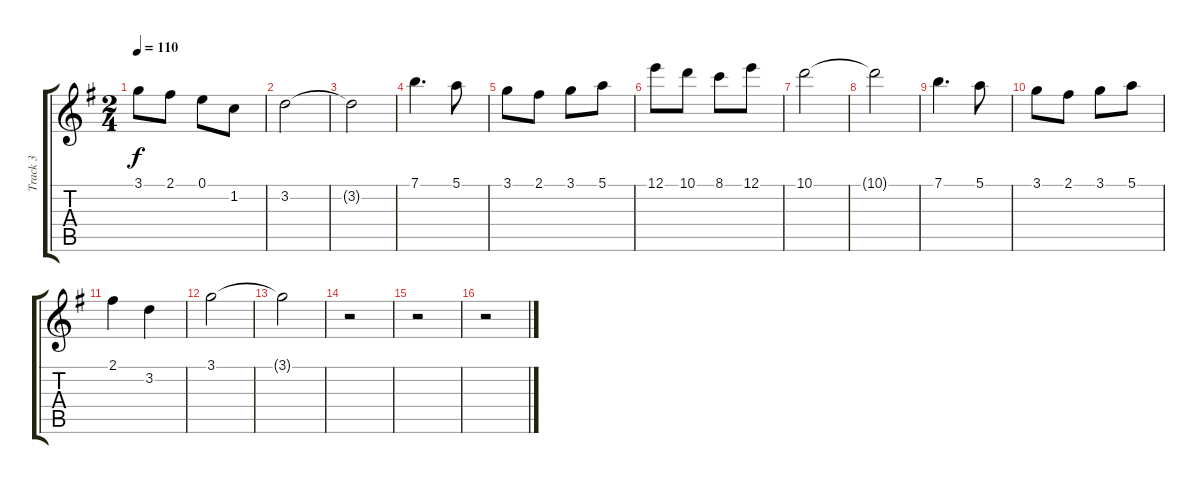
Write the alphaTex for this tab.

\track ("Track 3" "Track 3") {instrument acousticguitarnylon}
\staff {score tabs}
\tuning (E4 B3 G3 D3 A2 E2) {hide}
\ts (2 4)
\tempo 110
\clef g2
\ks g
3.1.8{dy f} 2.1.8 0.1.8 1.2.8 |
3.2.2 |
3.2{t}.2 |
7.1.4{d} 5.1.8 |
3.1.8 2.1.8 3.1.8 5.1.8 |
12.1.8 10.1.8 8.1.8 12.1.8 |
10.1.2 |
10.1{t}.2 |
7.1.4{d} 5.1.8 |
3.1.8 2.1.8 3.1.8 5.1.8 |
2.1.4 3.2.4 |
3.1.2 |
3.1{t}.2 |
r.2 |
r.2 |
r.2
